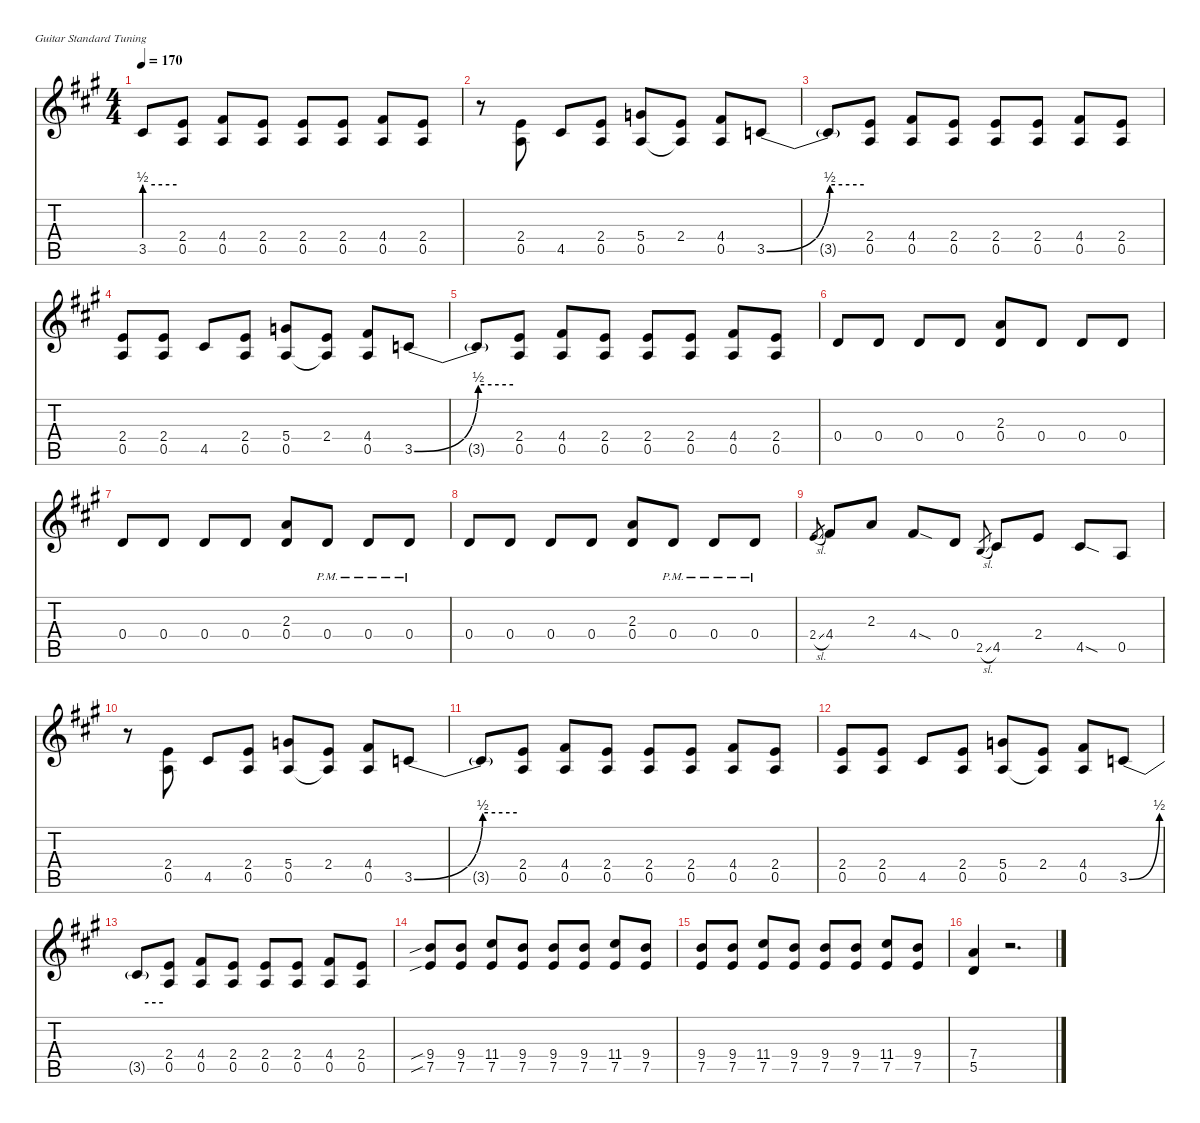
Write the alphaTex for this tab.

\defaultSystemsLayout 4
\hideDynamics
\bracketExtendMode nobrackets
\singleTrackTrackNamePolicy hidden
\multiTrackTrackNamePolicy hidden
\firstSystemTrackNameMode fullname
\firstSystemTrackNameOrientation horizontal
\otherSystemsTrackNameOrientation horizontal
\track ("Guitar 1" "dist.guit.") {defaultSystemsLayout 8 mute instrument distortionguitar}
\staff {score tabs}
\tuning (E4 B3 G3 D3 A2 E2)
\ts (4 4)
\tempo 170
\clef g2
\ks a
3.5{be (hold 0 2 15 2) t}.8{dy f beam Up} (2.4{acc forcenatural} 0.5{acc forcenatural}).8{beam Up} (4.4{acc #} 0.5{acc forcenatural}).8{beam Up} (2.4{acc forcenatural} 0.5{acc forcenatural}).8{beam Up} (2.4{acc forcenatural} 0.5{acc forcenatural}).8{beam Up} (2.4{acc forcenatural} 0.5{acc forcenatural}).8{beam Up} (4.4{acc #} 0.5{acc forcenatural}).8{beam Up} (2.4{acc forcenatural} 0.5{acc forcenatural}).8{beam Up} |
r.8{beam Down} (2.4{acc forcenatural} 0.5{acc forcenatural}).8{beam Up} 4.5{acc #}.8{beam Up} (2.4{acc forcenatural} 0.5{acc forcenatural}).8{beam Up} (5.4{acc forcenatural} 0.5{acc forcenatural}).8{beam Up} (2.4{acc forcenatural} 0.5{t acc forcenatural}).8{beam Up} (4.4{acc #} 0.5{acc forcenatural}).8{beam Up} 3.5{be (bend 0 0 60 2) acc forcenatural}.8{beam Up} |
3.5{be (hold 0 2 1.9999997999999999 2) t}.8{beam Up} (2.4{acc forcenatural} 0.5{acc forcenatural}).8{beam Up} (4.4{acc #} 0.5{acc forcenatural}).8{beam Up} (2.4{acc forcenatural} 0.5{acc forcenatural}).8{beam Up} (2.4{acc forcenatural} 0.5{acc forcenatural}).8{beam Up} (2.4{acc forcenatural} 0.5{acc forcenatural}).8{beam Up} (4.4{acc #} 0.5{acc forcenatural}).8{beam Up} (2.4{acc forcenatural} 0.5{acc forcenatural}).8{beam Up} |
(2.4{acc forcenatural} 0.5{acc forcenatural}).8{beam Up} (2.4{acc forcenatural} 0.5{acc forcenatural}).8{beam Up} 4.5{acc #}.8{beam Up} (2.4{acc forcenatural} 0.5{acc forcenatural}).8{beam Up} (5.4{acc forcenatural} 0.5{acc forcenatural}).8{beam Up} (2.4{acc forcenatural} 0.5{t acc forcenatural}).8{beam Up} (4.4{acc #} 0.5{acc forcenatural}).8{beam Up} 3.5{be (bend 0 0 60 2) acc forcenatural}.8{beam Up} |
3.5{be (hold 0 2 15 2) t}.8{beam Up} (2.4{acc forcenatural} 0.5{acc forcenatural}).8{beam Up} (4.4{acc #} 0.5{acc forcenatural}).8{beam Up} (2.4{acc forcenatural} 0.5{acc forcenatural}).8{beam Up} (2.4{acc forcenatural} 0.5{acc forcenatural}).8{beam Up} (2.4{acc forcenatural} 0.5{acc forcenatural}).8{beam Up} (4.4{acc #} 0.5{acc forcenatural}).8{beam Up} (2.4{acc forcenatural} 0.5{acc forcenatural}).8{beam Up} |
0.4{acc forcenatural}.8{beam Up} 0.4{acc forcenatural}.8{beam Up} 0.4{acc forcenatural}.8{beam Up} 0.4{acc forcenatural}.8{beam Up} (2.3{acc forcenatural} 0.4{acc forcenatural}).8{beam Up} 0.4{acc forcenatural}.8{beam Up} 0.4{acc forcenatural}.8{beam Up} 0.4{acc forcenatural}.8{beam Up} |
0.4{acc forcenatural}.8{beam Up} 0.4{acc forcenatural}.8{beam Up} 0.4{acc forcenatural}.8{beam Up} 0.4{acc forcenatural}.8{beam Up} (2.3{acc forcenatural} 0.4{acc forcenatural}).8{beam Up} 0.4{pm acc forcenatural}.8{beam Up} 0.4{pm acc forcenatural}.8{beam Up} 0.4{pm acc forcenatural}.8{beam Up} |
0.4{acc forcenatural}.8{beam Up} 0.4{acc forcenatural}.8{beam Up} 0.4{acc forcenatural}.8{beam Up} 0.4{acc forcenatural}.8{beam Up} (2.3{acc forcenatural} 0.4{acc forcenatural}).8{beam Up} 0.4{pm acc forcenatural}.8{beam Up} 0.4{pm acc forcenatural}.8{beam Up} 0.4{pm acc forcenatural}.8{beam Up} |
2.4{sl acc forcenatural}.8{gr dy mf beam Up} 4.4{acc #}.8{dy f beam Up} 2.3{acc forcenatural}.8{beam Up} 4.4{sod acc #}.8{beam Up} 0.4{acc forcenatural}.8{beam Up} 2.5{sl acc forcenatural}.8{gr dy mf beam Up} 4.5{acc #}.8{dy f beam Up} 2.4{acc forcenatural}.8{beam Up} 4.5{sod acc #}.8{beam Up} 0.5{acc forcenatural}.8{beam Up} |
r.8{beam Down} (2.4{acc forcenatural} 0.5{acc forcenatural}).8{beam Up} 4.5{acc #}.8{beam Up} (2.4{acc forcenatural} 0.5{acc forcenatural}).8{beam Up} (5.4{acc forcenatural} 0.5{acc forcenatural}).8{beam Up} (2.4{acc forcenatural} 0.5{t acc forcenatural}).8{beam Up} (4.4{acc #} 0.5{acc forcenatural}).8{beam Up} 3.5{be (bend 0 0 60 2) acc forcenatural}.8{beam Up} |
3.5{be (hold 0 2 1.9999997999999999 2) t}.8{beam Up} (2.4{acc forcenatural} 0.5{acc forcenatural}).8{beam Up} (4.4{acc #} 0.5{acc forcenatural}).8{beam Up} (2.4{acc forcenatural} 0.5{acc forcenatural}).8{beam Up} (2.4{acc forcenatural} 0.5{acc forcenatural}).8{beam Up} (2.4{acc forcenatural} 0.5{acc forcenatural}).8{beam Up} (4.4{acc #} 0.5{acc forcenatural}).8{beam Up} (2.4{acc forcenatural} 0.5{acc forcenatural}).8{beam Up} |
(2.4{acc forcenatural} 0.5{acc forcenatural}).8{beam Up} (2.4{acc forcenatural} 0.5{acc forcenatural}).8{beam Up} 4.5{acc #}.8{beam Up} (2.4{acc forcenatural} 0.5{acc forcenatural}).8{beam Up} (5.4{acc forcenatural} 0.5{acc forcenatural}).8{beam Up} (2.4{acc forcenatural} 0.5{t acc forcenatural}).8{beam Up} (4.4{acc #} 0.5{acc forcenatural}).8{beam Up} 3.5{be (bend 0 0 60 2) acc forcenatural}.8{beam Up} |
3.5{be (hold 0 2 15 2) t}.8{beam Up} (2.4{acc forcenatural} 0.5{acc forcenatural}).8{beam Up} (4.4{acc #} 0.5{acc forcenatural}).8{beam Up} (2.4{acc forcenatural} 0.5{acc forcenatural}).8{beam Up} (2.4{acc forcenatural} 0.5{acc forcenatural}).8{beam Up} (2.4{acc forcenatural} 0.5{acc forcenatural}).8{beam Up} (4.4{acc #} 0.5{acc forcenatural}).8{beam Up} (2.4{acc forcenatural} 0.5{acc forcenatural}).8{beam Up} |
(9.4{sib acc forcenatural} 7.5{sib acc forcenatural}).8{beam Up} (9.4{acc forcenatural} 7.5{acc forcenatural}).8{beam Up} (11.4{acc #} 7.5{acc forcenatural}).8{beam Up} (9.4{acc forcenatural} 7.5{acc forcenatural}).8{beam Up} (9.4{acc forcenatural} 7.5{acc forcenatural}).8{beam Up} (9.4{acc forcenatural} 7.5{acc forcenatural}).8{beam Up} (11.4{acc #} 7.5{acc forcenatural}).8{beam Up} (9.4{acc forcenatural} 7.5{acc forcenatural}).8{beam Up} |
(9.4{acc forcenatural} 7.5{acc forcenatural}).8{beam Up} (9.4{acc forcenatural} 7.5{acc forcenatural}).8{beam Up} (11.4{acc #} 7.5{acc forcenatural}).8{beam Up} (9.4{acc forcenatural} 7.5{acc forcenatural}).8{beam Up} (9.4{acc forcenatural} 7.5{acc forcenatural}).8{beam Up} (9.4{acc forcenatural} 7.5{acc forcenatural}).8{beam Up} (11.4{acc #} 7.5{acc forcenatural}).8{beam Up} (9.4{acc forcenatural} 7.5{acc forcenatural}).8{beam Up} |
(7.4{acc forcenatural} 5.5{acc forcenatural}).4{beam Up} r.2{d beam Up}
